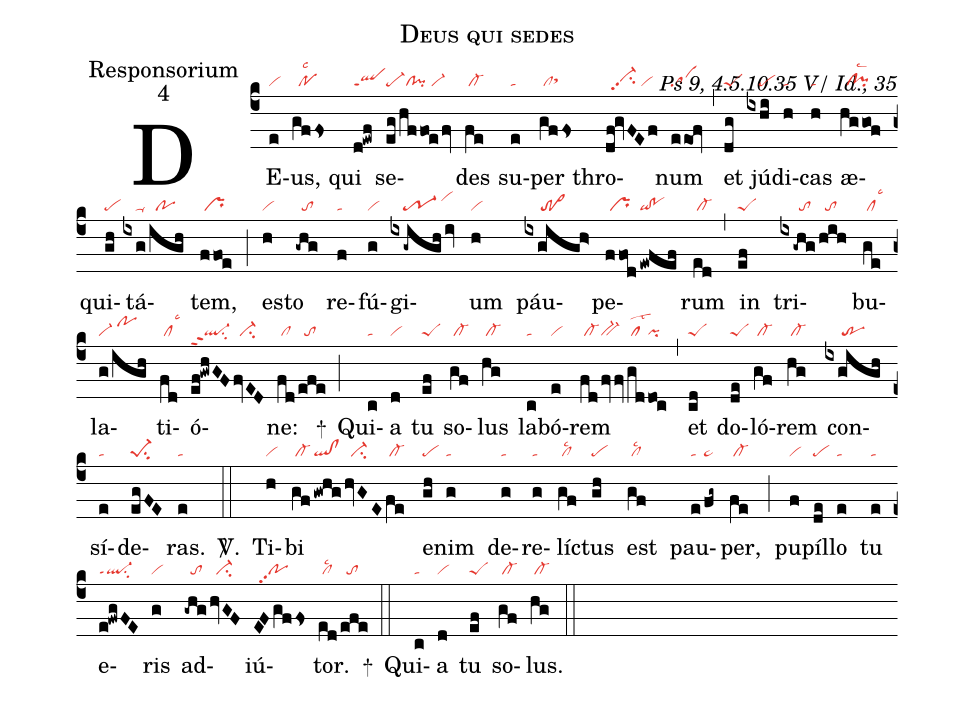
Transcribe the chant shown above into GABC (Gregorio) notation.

name:Deus qui sedes;
office-part:Responsorium;
mode:4;
commentary:Ps 9, 4.5.10.35 V/ Id., 35;
nabc-lines:1;
%%
(c4)
DE(e|vi)us,(gffs|//polsc2) qui(d!ewf|qlppt1) se(eg|pe-|/hffoe/fv|//cl!pi/vi-)des(fe|/cl-) su(e|ta)per(gffs|/clsthh) thro(df!gvFEf|//vi-hhpp2su2/vi)num(eeOf|sa) (,)
et(dg|peS) jú(ixhi|////pe)di(h|ta)cas(h|ta) æ(hggof|//cl!pilsc2)qui(gh|pe)tá(ixg|////ta-|/igh|//po)tem,(ffoe|/pr) (;)
es(h|vi)to(-ghg|//to) re(f|ta)fú(g|vi)gi(ix-gigh/iv|////tr-1/vihj)um(h|vi) páu(ixgigh>|/////tr>)pe(ffod|/pr|!ewfef|qi!po)rum(ed|/cl-) (,)
in(ef|peS) tri(ix-ghg|//////to|/hih|//to)bu(ge|/cllsc3)la(g/igh|vi-/pohj)ti(fd|/cllsc3)ó(ef!gwhGF|ql-ppt2su2|fvED|//ci-)ne:(fd|/cl|/efe|//to) +(;)
Qui(c|ta)a(d|vi) tu(ef|peS) so(gf|/cl-)lus(hg|/cl-) la(c|ta)bó(e|vi)rem(fd|/cl-|/fvfv|bv-|gd|/cllst2|doc|pi) (,)
et(cd|peS) do(de|peS)ló(gf|/cl-)rem(hg|/cl-) con(ixgigh|/////tr)sí(e|ta)de(egFE|pe-1su2)ras.(e|ta) <sp>V/</sp>.(::)
Ti(h|vi)bi(gf|/cl-|!gwhg|ql!cl|/hvGE|//ci-|fe|/cl-) e(gh|pe)nim(g|ta) de(g|ta)re(g|ta)líc(gf|/cllsc2)tus(gh|pe) est(gf|/cllsc2) pau(e|ta|/fg~|pe~)per,(fe|/cl-) (;)
pu(f|vi)píl(de|pe)lo(e|ta) tu(e|ta) e(e!fwgFE|ql-ppt1su2)ris(g|vi) ad(-ghg|//to|hvGF|//ci-)iú(EFgffs|//popp2)tor.(ed|/cllsc2|/efe|//to) +(::)
Qui(c|ta)a(d|vi) tu(ef|peS) so(gf|/cl-)lus.(hg|/cl-) (::)
